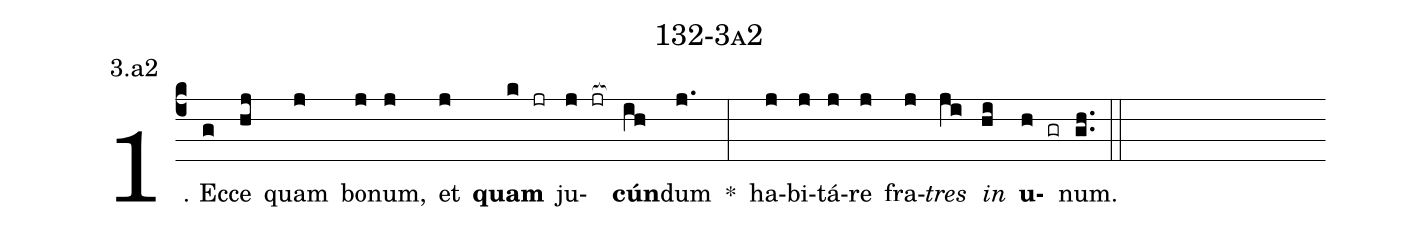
name: 132-3a2;
annotation: 3.a2;
%%
(c4)1. Ec(g)ce(hj) quam(j) bo(j)num,(j) et(j) <b>quam</b>(k jr) ju(j jr[ocb:1{])<b>cún</b>(ih[ocb:0}])dum(j.) *(:) ha(j)bi(j)tá(j)re(j) fra(j)<i>tres</i>(ji) <i>in</i>(hi) <b>u</b>(h gr)num.(gh..) (::)
